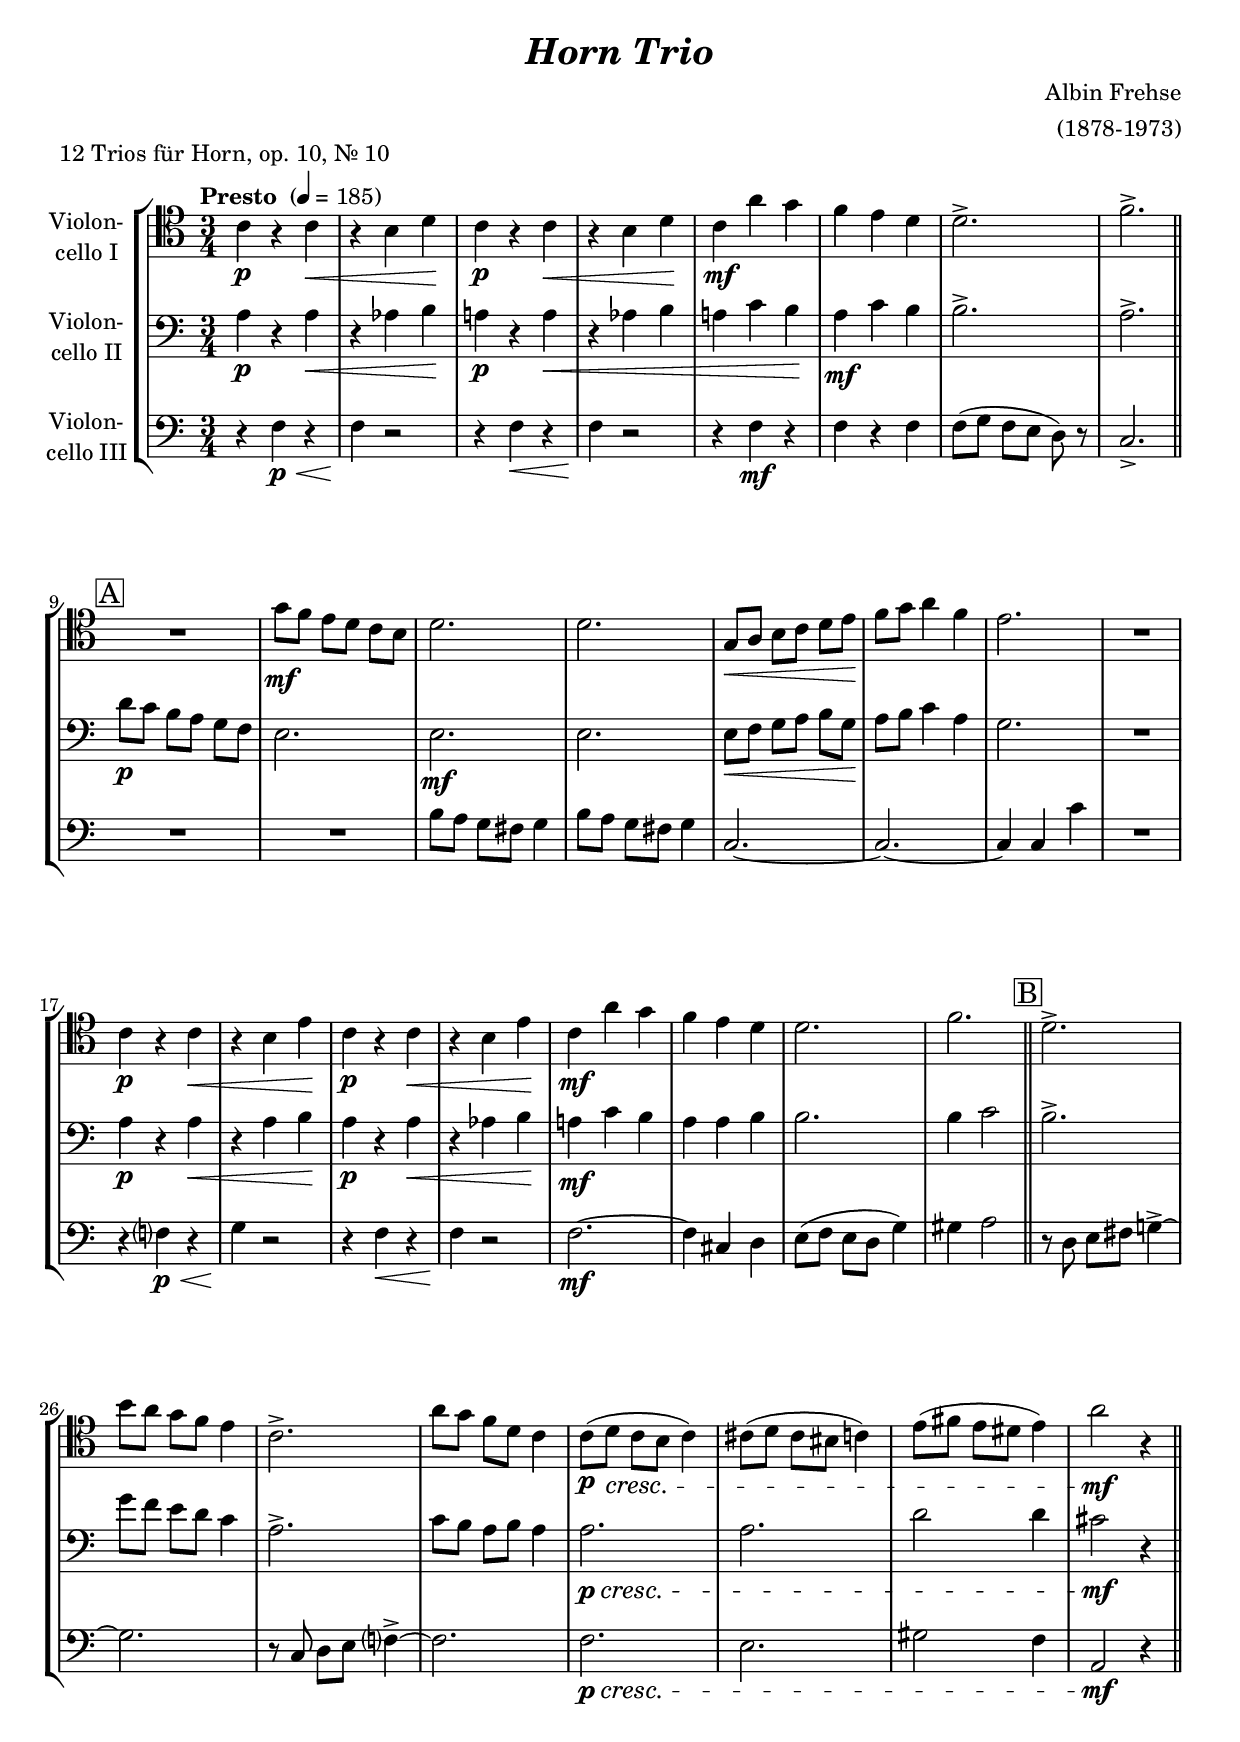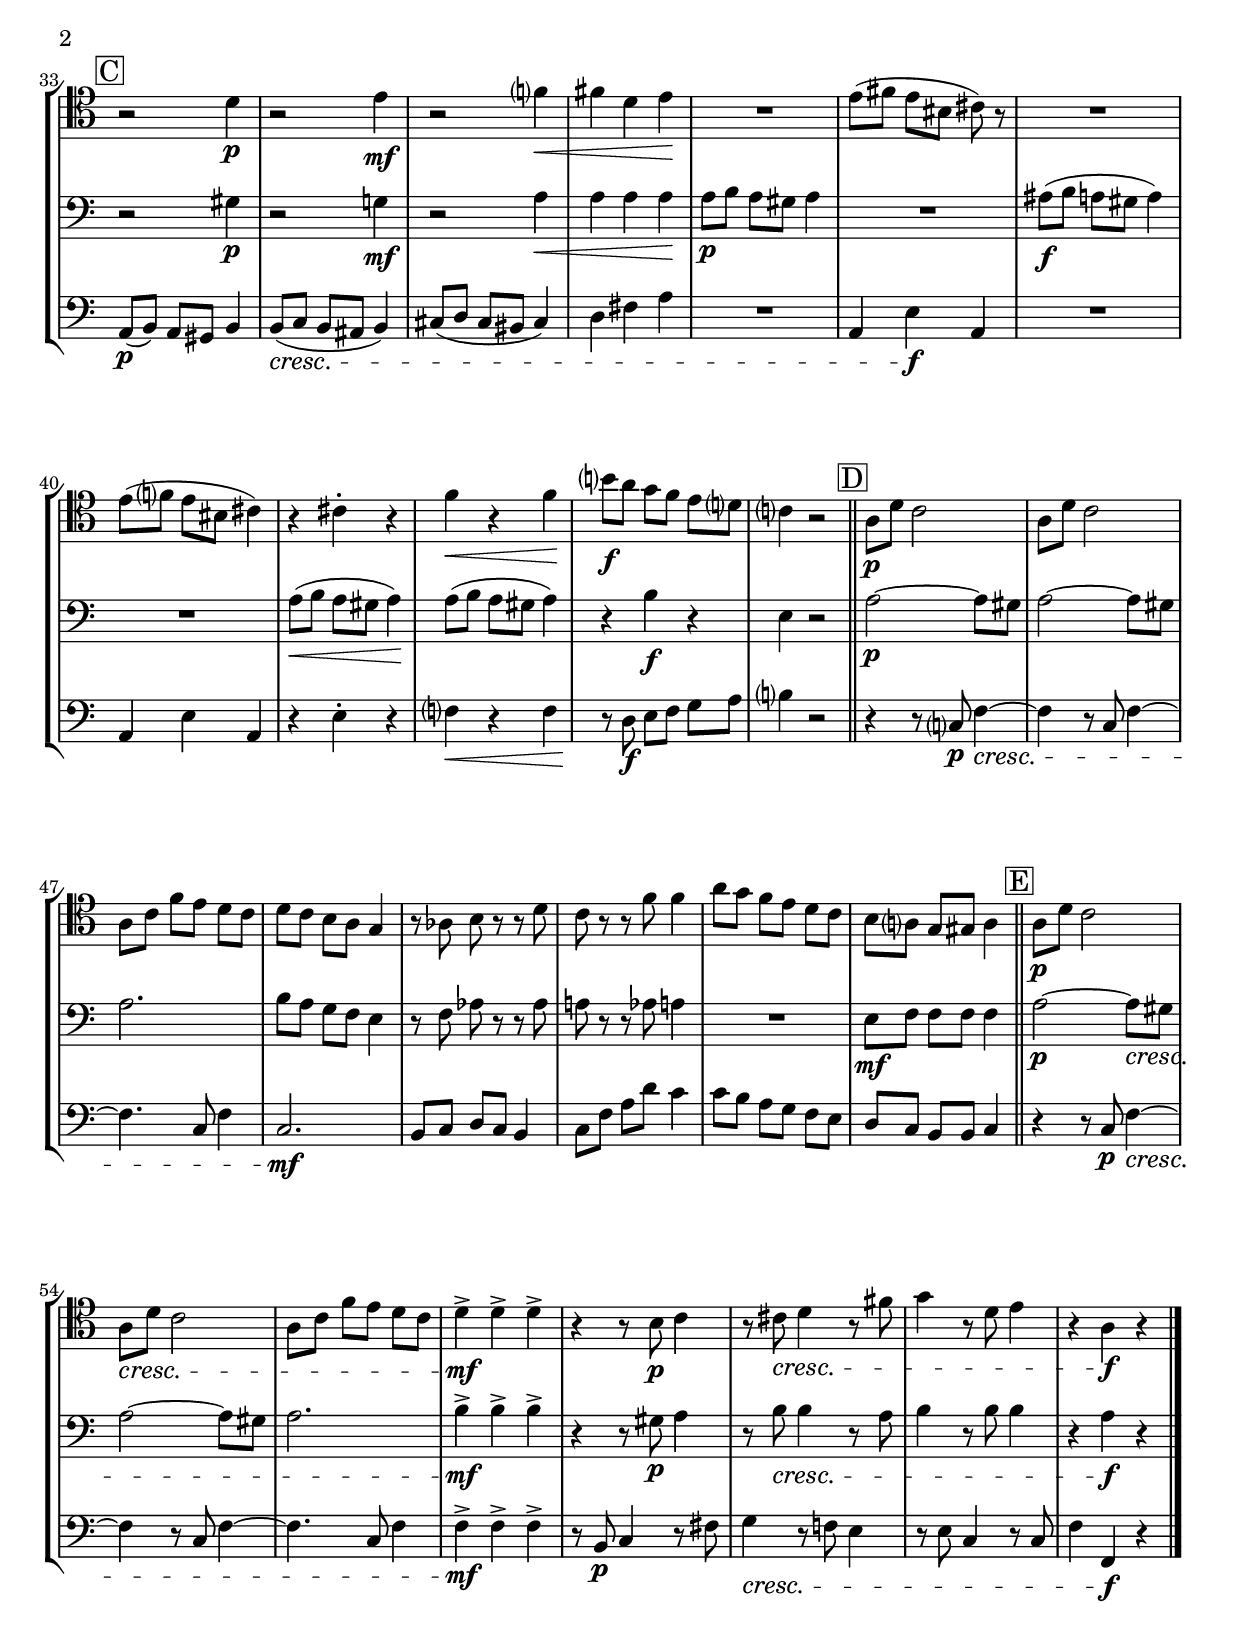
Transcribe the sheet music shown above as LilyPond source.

\version "2.18.2"
\include "deutsch.ly"
  
#(set-global-staff-size 20)

\header {
  title     = \markup \bold \italic "Horn Trio"
  composer  = "Albin Frehse"
  arranger  = "(1878-1973)"
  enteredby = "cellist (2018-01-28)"
  piece     = "12 Trios für Horn, op. 10, Nr. 10"
}

voiceconsts = {
  \key c \major
  \time 3/4
  \clef "bass"
%  \numericTimeSignature
  \compressFullBarRests
  % Set default beaming for all staves
  \set Timing.beamExceptions = #'()
  \set Timing.baseMoment     = #(ly:make-moment 1 4)
  \set Timing.beatStructure  = #'(1 1 1)
  \tempo "Presto " 4=185
}

micl = "clarinet"
mifl = "flute"
miob = "oboe"
mifh = "french horn"
misx = "tenor sax"
mist = "string ensemble 1"
miba = "cello"

boxa = { \bar "||" \mark \markup \box "A" }
boxb = { \bar "||" \mark \markup \box "B" }
boxc = { \bar "||" \mark \markup \box "C" }
boxd = { \bar "||" \mark \markup \box "D" }
boxe = { \bar "||" \mark \markup \box "E" }
boxf = { \bar "||" \mark \markup \box "F" }

va = \relative c' {
  \voiceconsts
  \clef "tenor"

  c4\p r c\<
  r h d\!
  c\p r c\<
  r h d\!
  c\mf a' g
  f e d
  d2.->
  f-> \boxa
  R
  g8\mf f e d c h
  d2.

  d
  g,8\< a h c d e\!
  f g a4 f
  e2.
  R
  c4\p r c\<
  r h e\!
  c\p r c\<
  r h e\!
  c\mf a' g
  f e d

  d2.
  f \boxb
  d->
  h'8 a g f e4
  c2.->
  a'8 g f d c4
  c8(\p d\cresc c h c4)
  cis8( d cis his c4)
  e8( fis e dis e4)

  a2\mf r4 \boxc
  r2 d,4\p
  r2 e4\mf
  r2 f?4\<
  fis d e\!
  R2.
  e8( fis e his cis) r
  R2.
  e8( f? e his cis4)
  r cis-. r

  f\< r f\!
  h?8\f a g f e d?
  c?4 r2 \boxd
  a8\p d c2
  a8 d c2
  a8 c f e d c
  d c h a g4
  r8 as h r r d

  c r r f f4
  a8 g f e d c
  h a? g gis a4 \boxe
  a8\p d c2
  a8\cresc d c2
  a8 c f e d c
  d4->\mf d-> d->
  r r8 h\p c4

  r8 cis\cresc d4 r8 fis
  g4 r8 d e4
  r a,\f r \bar "|."
}

vb = \relative c' {
  \voiceconsts

  a4\p r a\<
  r as h\!
  a!\p r a\<
  r as h
  a! c h\!
  a\mf c h
  h2.->
  a-> \boxa
  d8\p c h a g f
  e2.
  e\mf
  e

  e8\< f g a h g\!
  a h c4 a
  g2.
  R
  a4\p r a\<
  r a h\!
  a\p r a\<
  r as h\!
  a!\mf c h
  a a h
  h2.
  h4 c2 \boxb

  h2.->
  g'8 f e d c4
  a2.->
  c8 h a h a4
  a2.\p\cresc
  a d2 d4
  cis2\mf r4 \boxc
  r2 gis4\p
  r2 g!4\mf
  r2 a4\<
  a a a\!

  a8\p h a gis a4
  R2.
  ais8(\f h a gis a4)
  R2.
  a8(\< h a gis a4)\!
  a8( h a gis a4)
  r h\f r
  e, r2 \boxd

  a2~\p a8 gis
  a2~ a8 gis
  a2.
  h8 a g f e4
  r8 f as r r as
  a! r r as a4
  R2.
  e8\mf f f f f4 \boxe
  a2~\p a8\cresc gis

  a2~ a8 gis
  a2.
  h4->\mf h-> h->
  r4 r8 gis\p a4
  r8 h\cresc h4 r8 a
  h4 r8 h h4
  r a\f r \bar "|."
}

vc = \relative c {
  \voiceconsts

  r4 f\p\< r
  f\! r2
  r4 f\< r
  f\! r2
  r4 f\mf r
  f r f
  f8( g f e d) r
  c2.-> \boxa
  R2.*2
  h'8 a g fis g4

  h8 a g fis g4
  c,2.~
  c~
  c4 c c'
  R2.
  r4 f,?\p\< r
  g\! r2
  r4 f\< r
  f\! r2
  f2.~\mf
  f4 cis d
  e8( f e d g4)

  gis a2 \boxb
  r8 d, e fis g!4~->
  g2.
  r8 c, d e f?4~->
  f2.
  f\p\cresc
  e
  gis2 f4
  a,2\!\mf r4 \boxc
  a8(\p h) a gis h4

  h8(\cresc c h ais h4)
  cis8( d cis his cis4)
  d fis a
  R2.
  a,4 e'\f a,
  R2.
  a4 e' a,
  r e'-. r
  f?\< r f

  r8\! d\f e f g a
  h?4 r2 \boxd
  r4 r8 c,?\p f4~\cresc
  f r8 c f4~
  f4. c8 f4
  c2.\mf
  h8 c d c h4
  c8 f a d c4
  c8 h a g f e

  d c h h c4 \boxe
  r r8 c\p f4~\cresc
  f r8 c f4~
  f4. c8 f4
  f->\mf f-> f->
  r8 h,\p c4 r8 fis
  g4\cresc r8 f! e4
  r8 e c4 r8 c

  f4 f,\f r \bar "|."
}


music = \new StaffGroup <<
      \new Staff {
	\set Staff.midiInstrument = \miba
	\set Staff.instrumentName = \markup \center-column { "Violon-" "cello I" }
	\transpose c c { \va }
      }
      
      \new Staff {
	\set Staff.midiInstrument = \miba
	\set Staff.instrumentName = \markup \center-column { "Violon-" "cello II" }
	\transpose c c { \vb }
      }
      
      \new Staff {
	\set Staff.midiInstrument = \miba
	\set Staff.instrumentName = \markup \center-column { "Violon-" "cello III" }
	\transpose c c { \vc }
      }
>>

\book {
  \score {
    \music
    \layout {}
  }

  \score {
    \unfoldRepeats \music

    \midi {
      \context {
        \Score
      }
    }
  }
}
